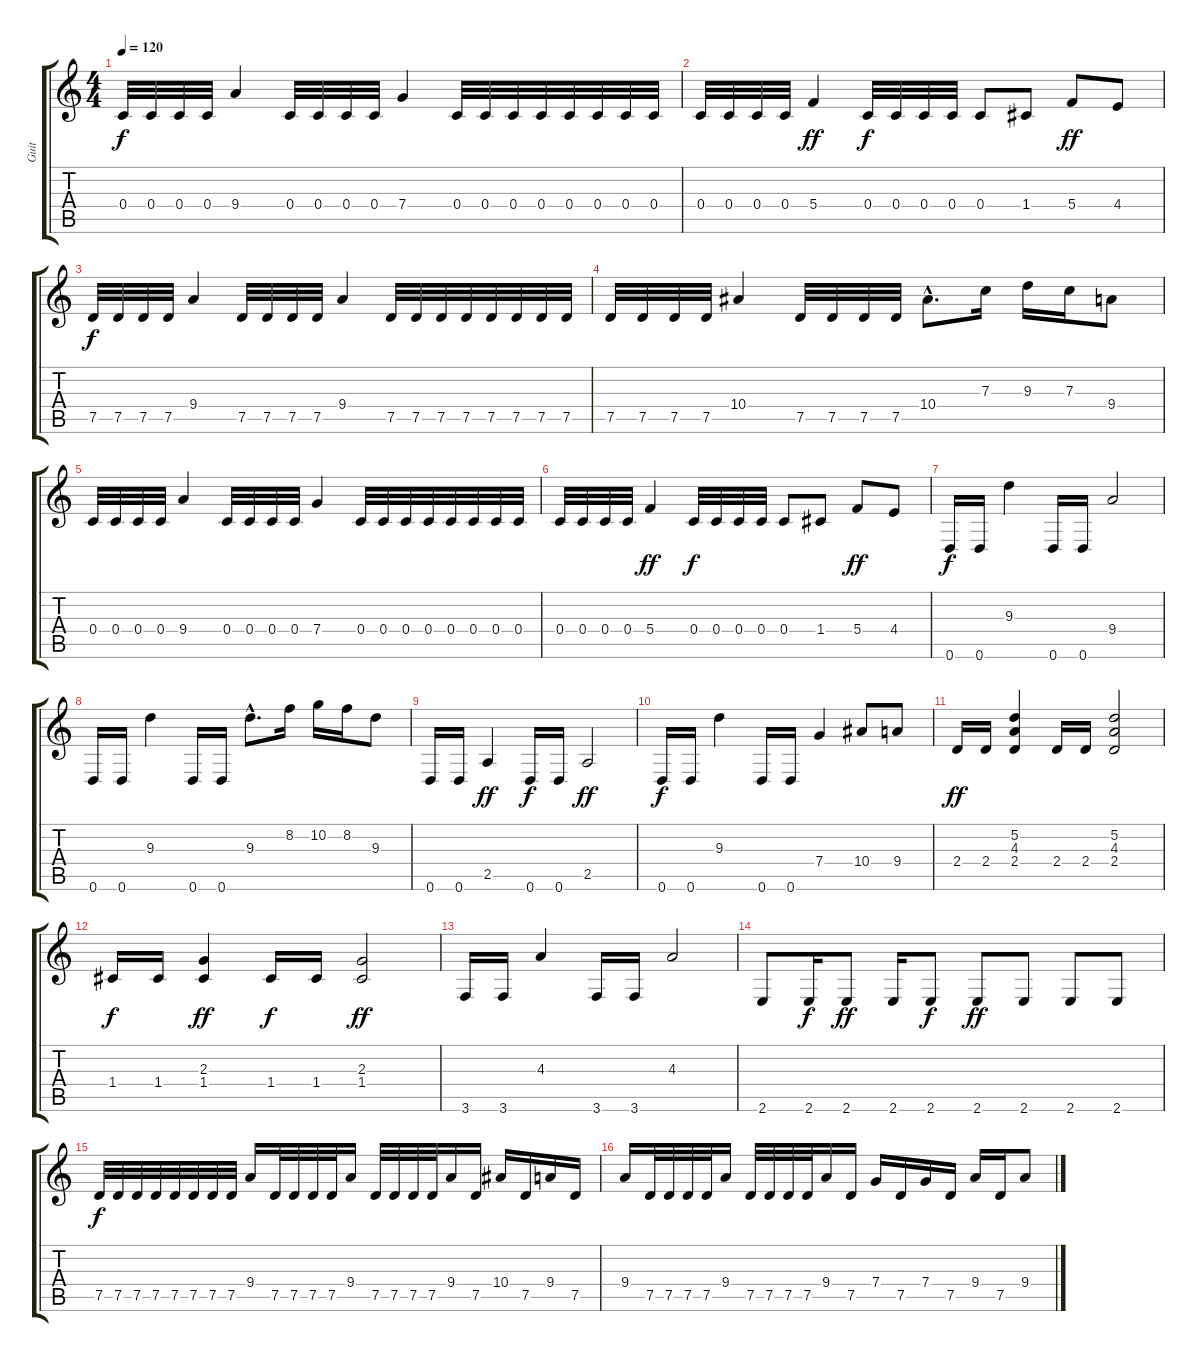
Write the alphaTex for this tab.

\track ("Guit" "Guit") {instrument distortionguitar}
\staff {score tabs}
\tuning (D4 A3 F3 C3 G2 D2) {hide}
\ts (4 4)
\tempo 120
\clef g2
\ks c
0.4.32{dy f} 0.4.32 0.4.32 0.4.32 9.4.4 0.4.32 0.4.32 0.4.32 0.4.32 7.4.4 0.4.32 0.4.32 0.4.32 0.4.32 0.4.32 0.4.32 0.4.32 0.4.32 |
0.4.32 0.4.32 0.4.32 0.4.32 5.4.4{dy ff} 0.4.32{dy f} 0.4.32 0.4.32 0.4.32 0.4.8 1.4.8 5.4.8{dy ff} 4.4.8 |
7.5.32{dy f} 7.5.32 7.5.32 7.5.32 9.4.4 7.5.32 7.5.32 7.5.32 7.5.32 9.4.4 7.5.32 7.5.32 7.5.32 7.5.32 7.5.32 7.5.32 7.5.32 7.5.32 |
7.5.32 7.5.32 7.5.32 7.5.32 10.4.4 7.5.32 7.5.32 7.5.32 7.5.32 10.4{hac}.8{d} 7.3.16 9.3.16 7.3.16 9.4.8 |
0.4.32 0.4.32 0.4.32 0.4.32 9.4.4 0.4.32 0.4.32 0.4.32 0.4.32 7.4.4 0.4.32 0.4.32 0.4.32 0.4.32 0.4.32 0.4.32 0.4.32 0.4.32 |
0.4.32 0.4.32 0.4.32 0.4.32 5.4.4{dy ff} 0.4.32{dy f} 0.4.32 0.4.32 0.4.32 0.4.8 1.4.8 5.4.8{dy ff} 4.4.8 |
0.6.16{dy f} 0.6.16 9.3.4 0.6.16 0.6.16 9.4.2 |
0.6.16 0.6.16 9.3.4 0.6.16 0.6.16 9.3{hac}.8{d} 8.2.16 10.2.16 8.2.16 9.3.8 |
0.6.16 0.6.16 2.5.4{dy ff} 0.6.16{dy f} 0.6.16 2.5.2{dy ff} |
0.6.16{dy f} 0.6.16 9.3.4 0.6.16 0.6.16 7.4.4 10.4.8 9.4.8 |
2.4.16{dy ff} 2.4.16 (5.2 4.3 2.4).4 2.4.16 2.4.16 (5.2 4.3 2.4).2 |
1.4.16{dy f} 1.4.16 (2.3 1.4).4{dy ff} 1.4.16{dy f} 1.4.16 (2.3 1.4).2{dy ff} |
3.6.16 3.6.16 4.3.4 3.6.16 3.6.16 4.3.2 |
2.6.8 2.6.16{dy f} 2.6.8{dy ff} 2.6.16 2.6.8{dy f} 2.6.8{dy ff} 2.6.8 2.6.8 2.6.8 |
7.5.32{dy f} 7.5.32 7.5.32 7.5.32 7.5.32 7.5.32 7.5.32 7.5.32 9.4.16 7.5.32 7.5.32 7.5.32 7.5.32 9.4.16 7.5.32 7.5.32 7.5.32 7.5.32 9.4.16 7.5.16 10.4.16 7.5.16 9.4.16 7.5.16 |
9.4.16 7.5.32 7.5.32 7.5.32 7.5.32 9.4.16 7.5.32 7.5.32 7.5.32 7.5.32 9.4.16 7.5.16 7.4.16 7.5.16 7.4.16 7.5.16 9.4.16 7.5.16 9.4.8
